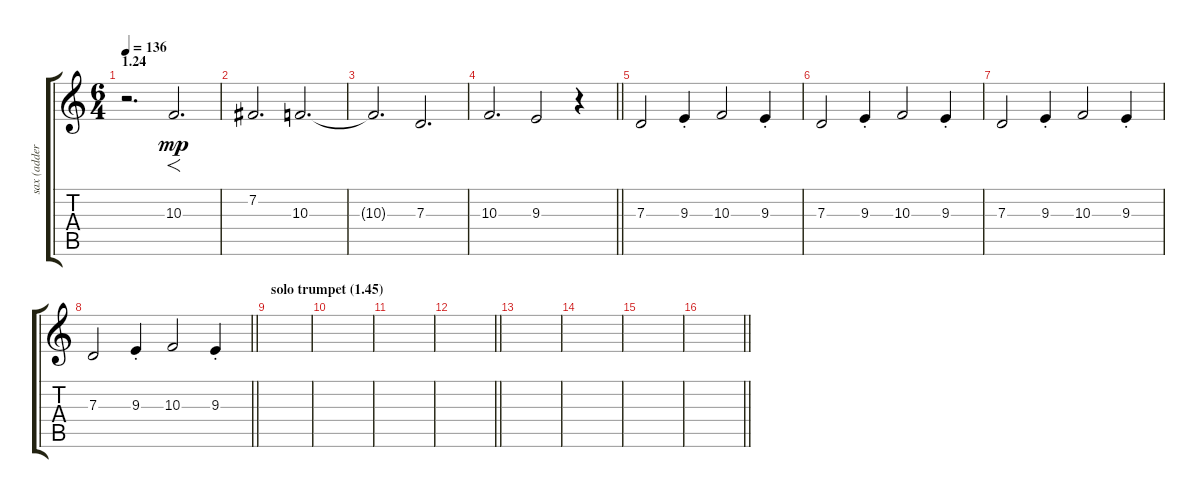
\track ("sax (adderley)" "sax (adder") {instrument altosax}
\staff {score tabs}
\tuning (E4 B3 G3 D3 A2 E2) {hide}
\ts (6 4)
\section ("" "1.24")
\tempo 136
\clef g2
\ks c
r.2{d dy mp} 10.3.2{f d} |
7.2.2{d} 10.3.2{d} |
10.3{t}.2{d} 7.3.2{d} |
\barLineRight lightlight
10.3.2{d} 9.3.2 r.4 |
7.3.2 9.3{st}.4 10.3.2 9.3{st}.4 |
7.3.2 9.3{st}.4 10.3.2 9.3{st}.4 |
7.3.2 9.3{st}.4 10.3.2 9.3{st}.4 |
\barLineRight lightlight
7.3.2 9.3{st}.4 10.3.2 9.3{st}.4 |
\section ("" "solo trumpet (1.45)")
|
|
|
\barLineRight lightlight
|
|
|
|
\barLineRight lightlight
